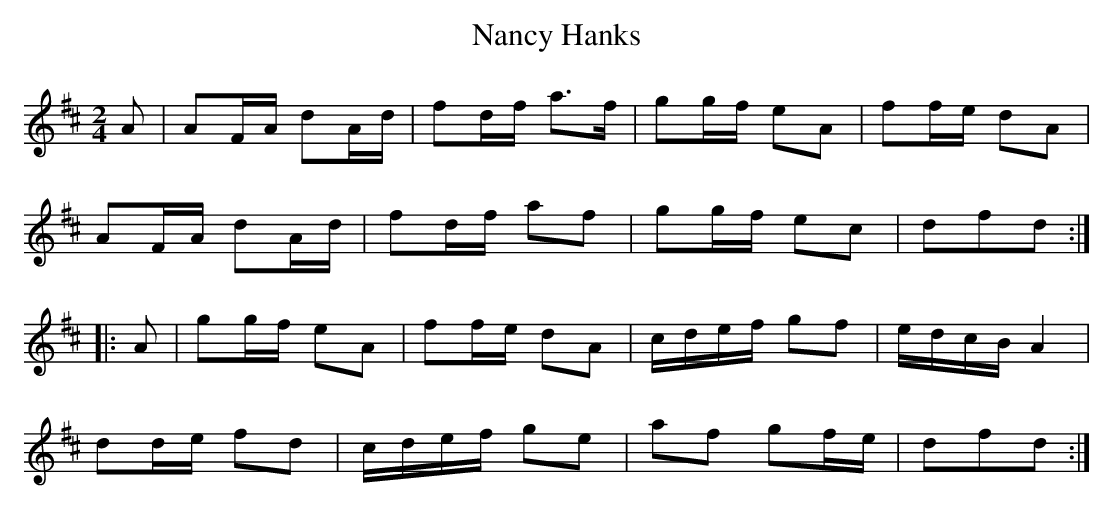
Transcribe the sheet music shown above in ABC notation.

X:1
T:Nancy Hanks
M:2/4
L:1/8
K:D
A | AF/A/ dA/d/ | fd/f/ a>f | gg/f/ eA | ff/e/ dA |
AF/A/ dA/d/ | fd/f/ af | gg/f/ ec | dfd :|
|: A | gg/f/ eA | ff/e/ dA | c/d/e/f/ gf | e/d/c/B/ A2 |
dd/e/ fd | c/d/e/f/ ge | af gf/e/ | dfd :|]
